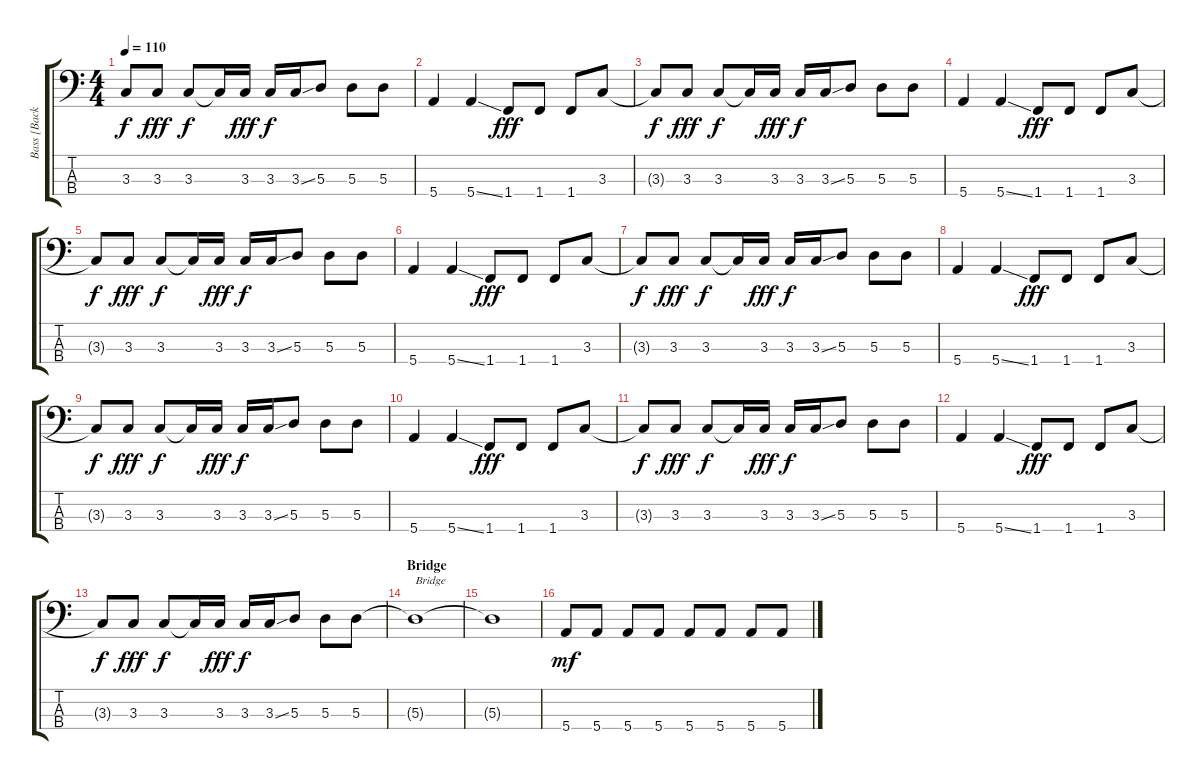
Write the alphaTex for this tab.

\track ("Bass [Back Up]" "Bass [Back") {instrument electricbasspick}
\staff {score tabs}
\tuning (G2 D2 A1 E1) {hide}
\ts (4 4)
\tempo 110
\clef f4
\ks c
3.3{t}.8{dy f} 3.3.8{dy fff} 3.3.8{dy f} 3.3{t}.16 3.3.16{dy fff} 3.3.16{dy f} 3.3{ss}.16 5.3.8 5.3.8 5.3.8 |
5.4.4 5.4{ss}.4 1.4.8{dy fff} 1.4.8 1.4.8 3.3.8 |
3.3{t}.8{dy f} 3.3.8{dy fff} 3.3.8{dy f} 3.3{t}.16 3.3.16{dy fff} 3.3.16{dy f} 3.3{ss}.16 5.3.8 5.3.8 5.3.8 |
5.4.4 5.4{ss}.4 1.4.8{dy fff} 1.4.8 1.4.8 3.3.8 |
3.3{t}.8{dy f} 3.3.8{dy fff} 3.3.8{dy f} 3.3{t}.16 3.3.16{dy fff} 3.3.16{dy f} 3.3{ss}.16 5.3.8 5.3.8 5.3.8 |
5.4.4 5.4{ss}.4 1.4.8{dy fff} 1.4.8 1.4.8 3.3.8 |
3.3{t}.8{dy f} 3.3.8{dy fff} 3.3.8{dy f} 3.3{t}.16 3.3.16{dy fff} 3.3.16{dy f} 3.3{ss}.16 5.3.8 5.3.8 5.3.8 |
5.4.4 5.4{ss}.4 1.4.8{dy fff} 1.4.8 1.4.8 3.3.8 |
3.3{t}.8{dy f} 3.3.8{dy fff} 3.3.8{dy f} 3.3{t}.16 3.3.16{dy fff} 3.3.16{dy f} 3.3{ss}.16 5.3.8 5.3.8 5.3.8 |
5.4.4 5.4{ss}.4 1.4.8{dy fff} 1.4.8 1.4.8 3.3.8 |
3.3{t}.8{dy f} 3.3.8{dy fff} 3.3.8{dy f} 3.3{t}.16 3.3.16{dy fff} 3.3.16{dy f} 3.3{ss}.16 5.3.8 5.3.8 5.3.8 |
5.4.4 5.4{ss}.4 1.4.8{dy fff} 1.4.8 1.4.8 3.3.8 |
3.3{t}.8{dy f} 3.3.8{dy fff} 3.3.8{dy f} 3.3{t}.16 3.3.16{dy fff} 3.3.16{dy f} 3.3{ss}.16 5.3.8 5.3.8 5.3.8 |
\section ("" "Bridge")
5.3{t}.1{txt "Bridge"} |
5.3{t}.1 |
5.4.8{dy mf} 5.4.8 5.4.8 5.4.8 5.4.8 5.4.8 5.4.8 5.4.8
